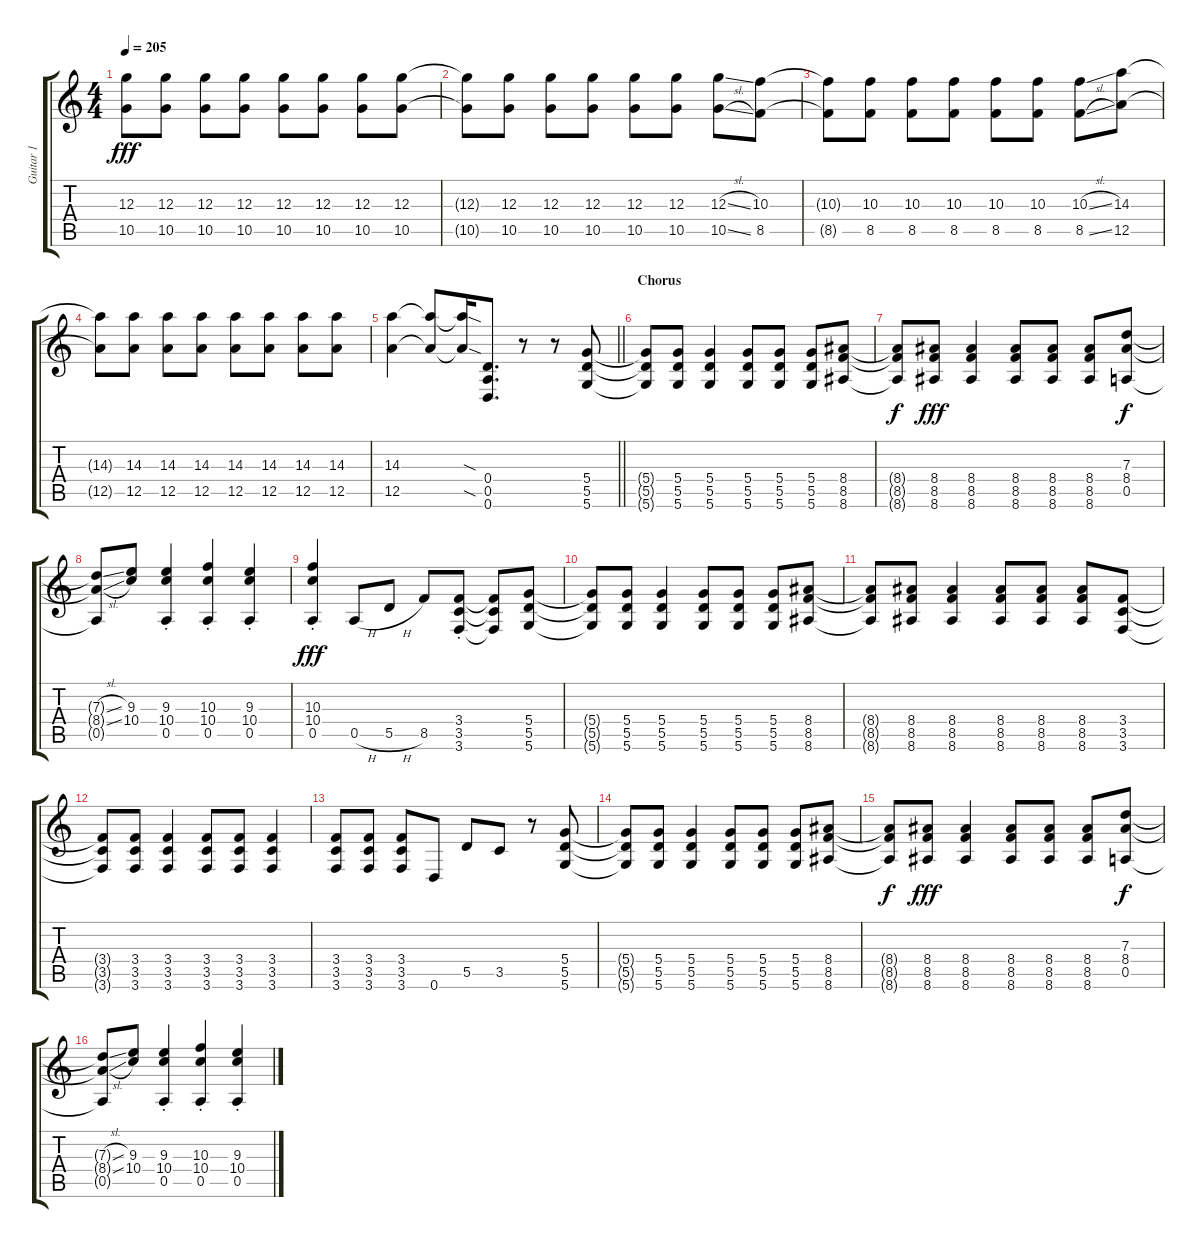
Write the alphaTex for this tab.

\track ("Guitar 1" "Guitar 1") {instrument distortionguitar}
\staff {score tabs}
\tuning (E4 B3 G3 D3 A2 D2) {hide}
\ts (4 4)
\tempo 205
\clef g2
\ks c
(12.3{t} 10.5{t}).8{dy fff} (12.3 10.5).8 (12.3 10.5).8 (12.3 10.5).8 (12.3 10.5).8 (12.3 10.5).8 (12.3 10.5).8 (12.3 10.5).8 |
(12.3{t} 10.5{t}).8 (12.3 10.5).8 (12.3 10.5).8 (12.3 10.5).8 (12.3 10.5).8 (12.3 10.5).8 (12.3{sl} 10.5{sl}).8 (10.3 8.5).8 |
(10.3{t} 8.5{t}).8 (10.3 8.5).8 (10.3 8.5).8 (10.3 8.5).8 (10.3 8.5).8 (10.3 8.5).8 (10.3{sl} 8.5{sl}).8 (14.3 12.5).8 |
(14.3{t} 12.5{t}).8 (14.3 12.5).8 (14.3 12.5).8 (14.3 12.5).8 (14.3 12.5).8 (14.3 12.5).8 (14.3 12.5).8 (14.3 12.5).8 |
\barLineRight lightlight
(14.3 12.5).4 (14.3{t} 12.5{t}).8 (14.3{sod t} 12.5{sod t}).16 (0.4 0.5 0.6).8{d} r.8 r.8 (5.4 5.5 5.6).8 |
\section ("" "Chorus")
(5.4{t} 5.5{t} 5.6{t}).8 (5.4 5.5 5.6).8 (5.4 5.5 5.6).4 (5.4 5.5 5.6).8 (5.4 5.5 5.6).8 (5.4 5.5 5.6).8 (8.4 8.5 8.6).8 |
(8.4{t} 8.5{t} 8.6{t}).8{dy f} (8.4 8.5 8.6).8{dy fff} (8.4 8.5 8.6).4 (8.4 8.5 8.6).8 (8.4 8.5 8.6).8 (8.4 8.5 8.6).8 (7.3 8.4 0.5).8{dy f} |
(7.3{sl t} 8.4{sl t} 0.5{t}).8 (9.3 10.4).8 (9.3{st} 10.4{st} 0.5{st}).4 (10.3{st} 10.4{st} 0.5{st}).4 (9.3{st} 10.4{st} 0.5{st}).4 |
(10.3{st} 10.4{st} 0.5{st}).4{dy fff} 0.5{h}.8 5.5{h}.8 8.5.8 (3.4 3.5{st} 3.6{st}).8 (3.4{t} 3.5{t} 3.6{t}).8 (5.4 5.5 5.6).8 |
(5.4{t} 5.5{t} 5.6{t}).8 (5.4 5.5 5.6).8 (5.4 5.5 5.6).4 (5.4 5.5 5.6).8 (5.4 5.5 5.6).8 (5.4 5.5 5.6).8 (8.4 8.5 8.6).8 |
(8.4{t} 8.5{t} 8.6{t}).8 (8.4 8.5 8.6).8 (8.4 8.5 8.6).4 (8.4 8.5 8.6).8 (8.4 8.5 8.6).8 (8.4 8.5 8.6).8 (3.4 3.5 3.6).8 |
(3.4{t} 3.5{t} 3.6{t}).8 (3.4 3.5 3.6).8 (3.4 3.5 3.6).4 (3.4 3.5 3.6).8 (3.4 3.5 3.6).8 (3.4 3.5 3.6).4 |
(3.4 3.5 3.6).8 (3.4 3.5 3.6).8 (3.4 3.5 3.6).8 0.6.8 5.5.8 3.5.8 r.8 (5.4 5.5 5.6).8 |
(5.4{t} 5.5{t} 5.6{t}).8 (5.4 5.5 5.6).8 (5.4 5.5 5.6).4 (5.4 5.5 5.6).8 (5.4 5.5 5.6).8 (5.4 5.5 5.6).8 (8.4 8.5 8.6).8 |
(8.4{t} 8.5{t} 8.6{t}).8{dy f} (8.4 8.5 8.6).8{dy fff} (8.4 8.5 8.6).4 (8.4 8.5 8.6).8 (8.4 8.5 8.6).8 (8.4 8.5 8.6).8 (7.3 8.4 0.5).8{dy f} |
(7.3{sl t} 8.4{sl t} 0.5{t}).8 (9.3 10.4).8 (9.3{st} 10.4{st} 0.5{st}).4 (10.3{st} 10.4{st} 0.5{st}).4 (9.3{st} 10.4{st} 0.5{st}).4
